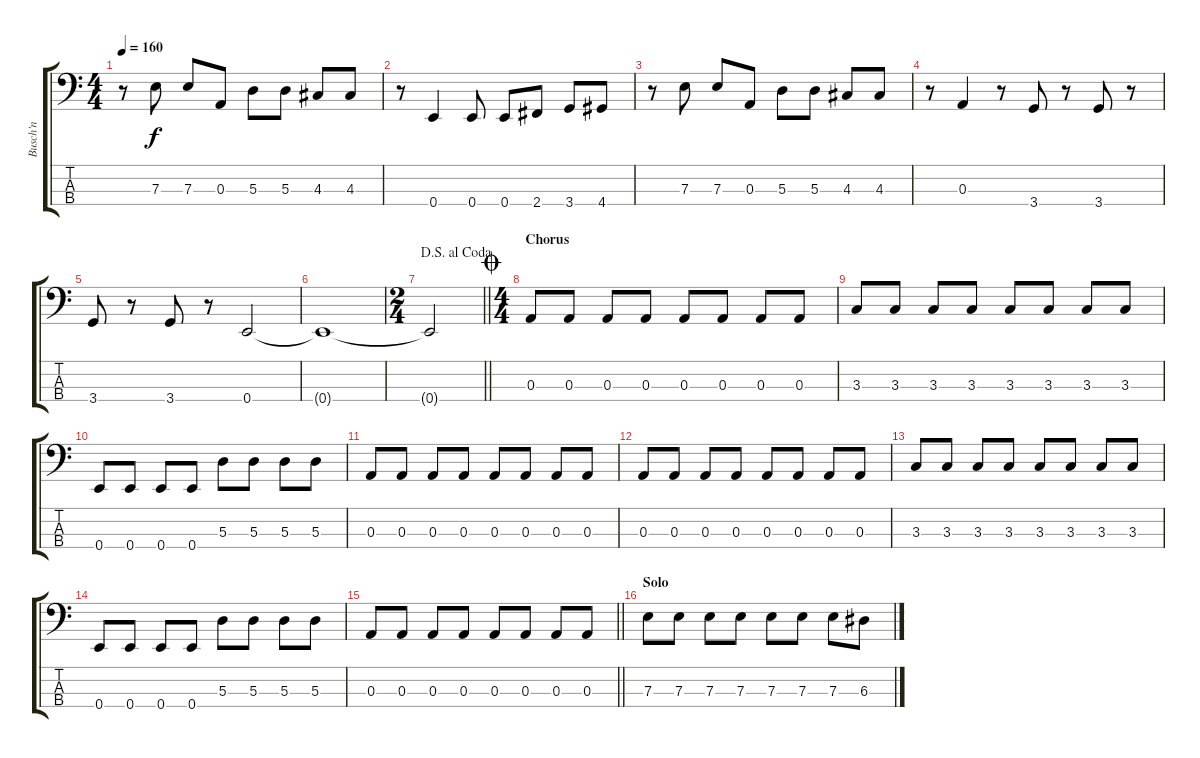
\track ("Busch'n" "Busch'n") {instrument electricbasspick}
\staff {score tabs}
\tuning (G2 D2 A1 E1) {hide}
\ts (4 4)
\tempo 160
\clef f4
\ks c
r.8{dy f} 7.3.8 7.3.8 0.3.8 5.3.8 5.3.8 4.3.8 4.3.8 |
r.8 0.4.4 0.4.8 0.4.8 2.4.8 3.4.8 4.4.8 |
r.8 7.3.8 7.3.8 0.3.8 5.3.8 5.3.8 4.3.8 4.3.8 |
r.8 0.3.4 r.8 3.4.8 r.8 3.4.8 r.8 |
3.4.8 r.8 3.4.8 r.8 0.4.2 |
0.4{t}.1 |
\ts (2 4)
\jump dalsegnoalcoda
\barLineRight lightlight
0.4{t}.2 |
\ts (4 4)
\section ("" "Chorus")
\jump coda
0.3.8 0.3.8 0.3.8 0.3.8 0.3.8 0.3.8 0.3.8 0.3.8 |
3.3.8 3.3.8 3.3.8 3.3.8 3.3.8 3.3.8 3.3.8 3.3.8 |
0.4.8 0.4.8 0.4.8 0.4.8 5.3.8 5.3.8 5.3.8 5.3.8 |
0.3.8 0.3.8 0.3.8 0.3.8 0.3.8 0.3.8 0.3.8 0.3.8 |
0.3.8 0.3.8 0.3.8 0.3.8 0.3.8 0.3.8 0.3.8 0.3.8 |
3.3.8 3.3.8 3.3.8 3.3.8 3.3.8 3.3.8 3.3.8 3.3.8 |
0.4.8 0.4.8 0.4.8 0.4.8 5.3.8 5.3.8 5.3.8 5.3.8 |
\barLineRight lightlight
0.3.8 0.3.8 0.3.8 0.3.8 0.3.8 0.3.8 0.3.8 0.3.8 |
\section ("" "Solo")
7.3.8 7.3.8 7.3.8 7.3.8 7.3.8 7.3.8 7.3.8 6.3.8
